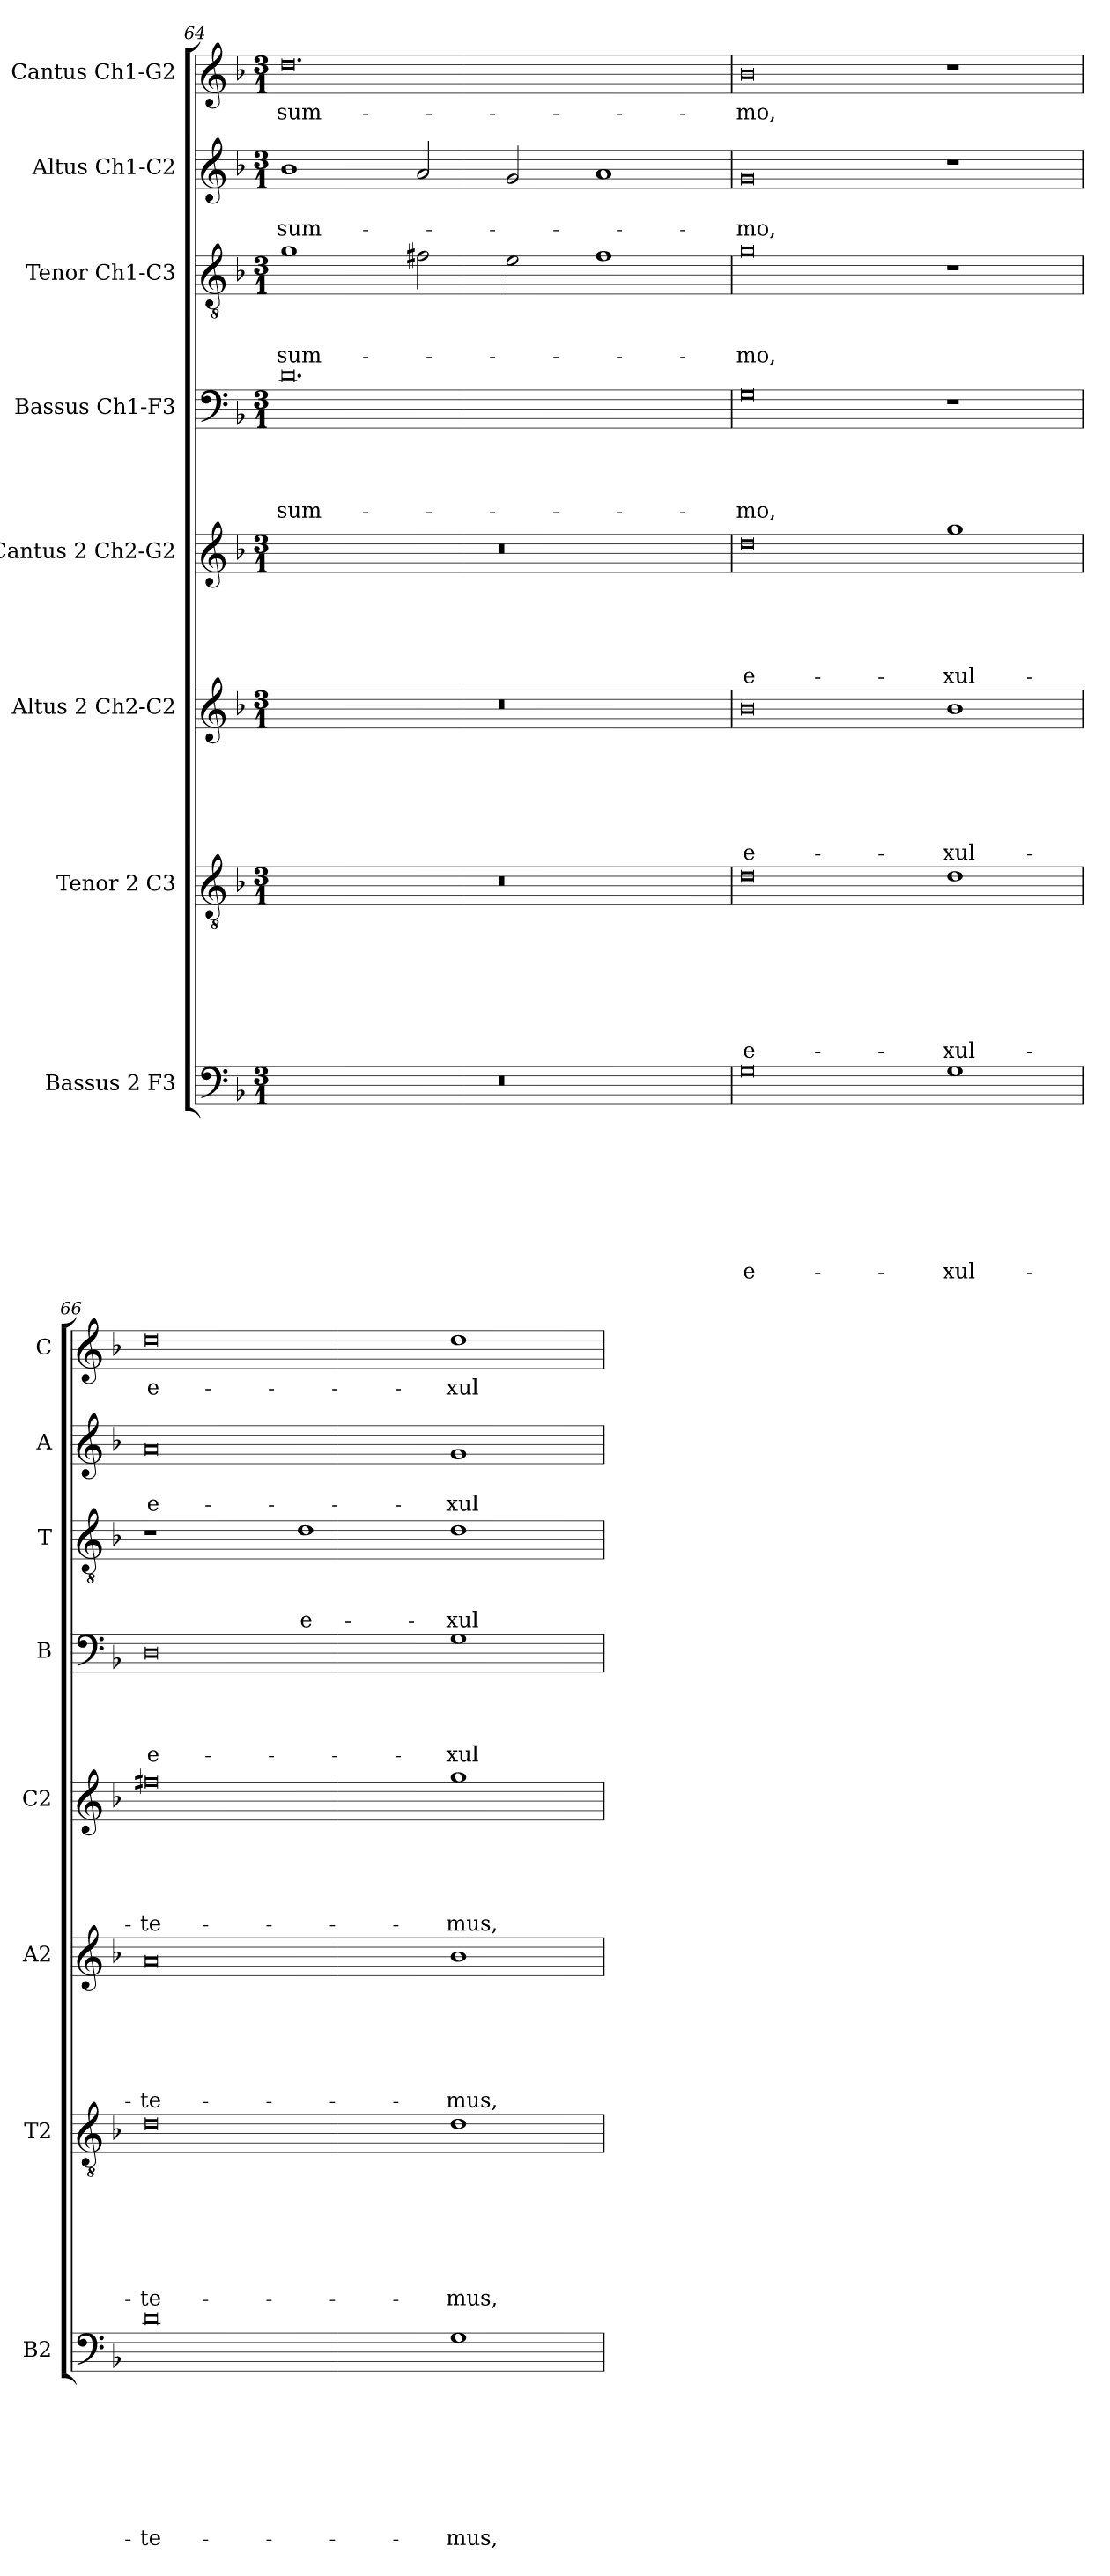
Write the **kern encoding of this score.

**kern	**text	**text	**text	**text	**text	**text	**text	**text	**kern	**text	**text	**text	**text	**text	**text	**text	**kern	**text	**text	**text	**text	**text	**text	**kern	**text	**text	**text	**text	**text	**kern	**text	**text	**text	**text	**kern	**text	**text	**text	**kern	**text	**text	**kern	**text
*part8	*part8	*part8	*part8	*part8	*part8	*part8	*part8	*part8	*part7	*part7	*part7	*part7	*part7	*part7	*part7	*part7	*part6	*part6	*part6	*part6	*part6	*part6	*part6	*part5	*part5	*part5	*part5	*part5	*part5	*part4	*part4	*part4	*part4	*part4	*part3	*part3	*part3	*part3	*part2	*part2	*part2	*part1	*part1
*staff8	*staff8	*staff8	*staff8	*staff8	*staff8	*staff8	*staff8	*staff8	*staff7	*staff7	*staff7	*staff7	*staff7	*staff7	*staff7	*staff7	*staff6	*staff6	*staff6	*staff6	*staff6	*staff6	*staff6	*staff5	*staff5	*staff5	*staff5	*staff5	*staff5	*staff4	*staff4	*staff4	*staff4	*staff4	*staff3	*staff3	*staff3	*staff3	*staff2	*staff2	*staff2	*staff1	*staff1
*I"Bassus 2 F3	*	*	*	*	*	*	*	*	*I"Tenor 2 C3	*	*	*	*	*	*	*	*I"Altus 2 Ch2-C2	*	*	*	*	*	*	*I"Cantus 2 Ch2-G2	*	*	*	*	*	*I"Bassus  Ch1-F3	*	*	*	*	*I"Tenor Ch1-C3	*	*	*	*I"Altus  Ch1-C2	*	*	*I"Cantus Ch1-G2	*
*I'B2	*	*	*	*	*	*	*	*	*I'T2	*	*	*	*	*	*	*	*I'A2	*	*	*	*	*	*	*I'C2	*	*	*	*	*	*I'B	*	*	*	*	*I'T	*	*	*	*I'A	*	*	*I'C	*
*clefF4	*	*	*	*	*	*	*	*	*clefGv2	*	*	*	*	*	*	*	*clefG2	*	*	*	*	*	*	*clefG2	*	*	*	*	*	*clefF4	*	*	*	*	*clefGv2	*	*	*	*clefG2	*	*	*clefG2	*
*k[b-]	*	*	*	*	*	*	*	*	*k[b-]	*	*	*	*	*	*	*	*k[b-]	*	*	*	*	*	*	*k[b-]	*	*	*	*	*	*k[b-]	*	*	*	*	*k[b-]	*	*	*	*k[b-]	*	*	*k[b-]	*
*F:	*	*	*	*	*	*	*	*	*F:	*	*	*	*	*	*	*	*F:	*	*	*	*	*	*	*F:	*	*	*	*	*	*F:	*	*	*	*	*F:	*	*	*	*F:	*	*	*F:	*
*M3/1	*	*	*	*	*	*	*	*	*M3/1	*	*	*	*	*	*	*	*M3/1	*	*	*	*	*	*	*M3/1	*	*	*	*	*	*M3/1	*	*	*	*	*M3/1	*	*	*	*M3/1	*	*	*M3/1	*
=64	=64	=64	=64	=64	=64	=64	=64	=64	=64	=64	=64	=64	=64	=64	=64	=64	=64	=64	=64	=64	=64	=64	=64	=64	=64	=64	=64	=64	=64	=64	=64	=64	=64	=64	=64	=64	=64	=64	=64	=64	=64	=64	=64
!	!	!	!	!	!	!	!	!	!	!	!	!	!	!	!	!	!	!	!	!	!	!	!	!	!	!	!	!	!	!	!	!	!	!LO:LY:b	!	!	!	!LO:LY:b	!	!	!LO:LY:b	!	!LO:LY:b
0.r	.	.	.	.	.	.	.	.	0.r	.	.	.	.	.	.	.	0.r	.	.	.	.	.	.	0.r	.	.	.	.	.	0.d	.	.	.	sum-	1g	.	.	sum-	1b-	.	sum-	0.dd	sum-
.	.	.	.	.	.	.	.	.	.	.	.	.	.	.	.	.	.	.	.	.	.	.	.	.	.	.	.	.	.	.	.	.	.	.	2f#X\	.	.	.	2a/	.	.	.	.
.	.	.	.	.	.	.	.	.	.	.	.	.	.	.	.	.	.	.	.	.	.	.	.	.	.	.	.	.	.	.	.	.	.	.	2e\	.	.	.	2g/	.	.	.	.
.	.	.	.	.	.	.	.	.	.	.	.	.	.	.	.	.	.	.	.	.	.	.	.	.	.	.	.	.	.	.	.	.	.	.	1f#	.	.	.	1a	.	.	.	.
=65	=65	=65	=65	=65	=65	=65	=65	=65	=65	=65	=65	=65	=65	=65	=65	=65	=65	=65	=65	=65	=65	=65	=65	=65	=65	=65	=65	=65	=65	=65	=65	=65	=65	=65	=65	=65	=65	=65	=65	=65	=65	=65	=65
!	!	!	!	!	!	!	!	!LO:LY:b	!	!	!	!	!	!	!	!LO:LY:b	!	!	!	!	!	!	!LO:LY:b	!	!	!	!	!	!LO:LY:b	!	!	!	!	!LO:LY:b	!	!	!	!LO:LY:b	!	!	!LO:LY:b	!	!LO:LY:b
0G	.	.	.	.	.	.	.	e-	0d	.	.	.	.	.	.	e-	0b-	.	.	.	.	.	e-	0dd	.	.	.	.	e-	0G	.	.	.	-mo,	0g	.	.	-mo,	0g	.	-mo,	0b-	-mo,
!	!	!	!	!	!	!	!	!LO:LY:b	!	!	!	!	!	!	!	!LO:LY:b	!	!	!	!	!	!	!LO:LY:b	!	!	!	!	!	!LO:LY:b	!	!	!	!	!	!	!	!	!	!	!	!	!	!
1G	.	.	.	.	.	.	.	-xul-	1d	.	.	.	.	.	.	-xul-	1b-	.	.	.	.	.	-xul-	1gg	.	.	.	.	-xul-	1r	.	.	.	.	1r	.	.	.	1r	.	.	1r	.
!!LO:LB:g=z
=66	=66	=66	=66	=66	=66	=66	=66	=66	=66	=66	=66	=66	=66	=66	=66	=66	=66	=66	=66	=66	=66	=66	=66	=66	=66	=66	=66	=66	=66	=66	=66	=66	=66	=66	=66	=66	=66	=66	=66	=66	=66	=66	=66
!	!	!	!	!	!	!	!	!LO:LY:b	!	!	!	!	!	!	!	!LO:LY:b	!	!	!	!	!	!	!LO:LY:b	!	!	!	!	!	!LO:LY:b	!	!	!	!	!LO:LY:b	!	!	!	!	!	!	!LO:LY:b	!	!LO:LY:b
0d	.	.	.	.	.	.	.	-te-	0d	.	.	.	.	.	.	-te-	0a	.	.	.	.	.	-te-	0ff#X	.	.	.	.	-te-	0D	.	.	.	e-	1r	.	.	.	0a	.	e-	0dd	e-
!	!	!	!	!	!	!	!	!	!	!	!	!	!	!	!	!	!	!	!	!	!	!	!	!	!	!	!	!	!	!	!	!	!	!	!	!	!	!LO:LY:b	!	!	!	!	!
.	.	.	.	.	.	.	.	.	.	.	.	.	.	.	.	.	.	.	.	.	.	.	.	.	.	.	.	.	.	.	.	.	.	.	1d	.	.	e-	.	.	.	.	.
!	!	!	!	!	!	!	!	!LO:LY:b	!	!	!	!	!	!	!	!LO:LY:b	!	!	!	!	!	!	!LO:LY:b	!	!	!	!	!	!LO:LY:b	!	!	!	!	!LO:LY:b	!	!	!	!LO:LY:b	!	!	!LO:LY:b	!	!LO:LY:b
1G	.	.	.	.	.	.	.	-mus,	1d	.	.	.	.	.	.	-mus,	1b-	.	.	.	.	.	-mus,	1gg	.	.	.	.	-mus,	1G	.	.	.	-xul-	1d	.	.	-xul-	1g	.	-xul-	1dd	-xul-
=	=	=	=	=	=	=	=	=	=	=	=	=	=	=	=	=	=	=	=	=	=	=	=	=	=	=	=	=	=	=	=	=	=	=	=	=	=	=	=	=	=	=	=
*-	*-	*-	*-	*-	*-	*-	*-	*-	*-	*-	*-	*-	*-	*-	*-	*-	*-	*-	*-	*-	*-	*-	*-	*-	*-	*-	*-	*-	*-	*-	*-	*-	*-	*-	*-	*-	*-	*-	*-	*-	*-	*-	*-
